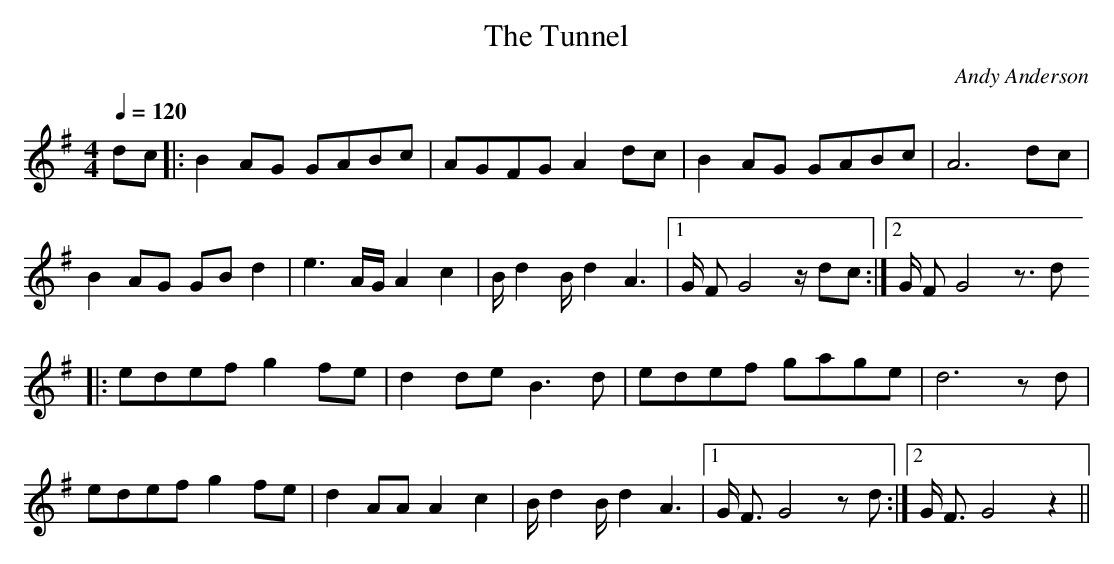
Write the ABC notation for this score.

X:1
T: The Tunnel
C: Andy Anderson
M: 4/4
L: 1/8
Q: 1/4=120
K:G
dc|: B2 AG GABc|AGFG A2 dc|B2 AG GABc|A6 dc|
B2 AG GB d2|e3 A/2G/2 A2 c2|B/2 d2 B/2 d2 A3 \
|1 G/2 F G4 z/2 dc :|2 G/2 F G4 z3/2 d
|: edef g2 fe |d2 de B3 d|edef gage| d6 z d |
     edef g2 fe |d2 AA A2 c2|B/2 d2 B/2 d2 A3 \
|1 G/2 F3/2 G4 z d :|2 G/2 F3/2 G4 z2 ||
